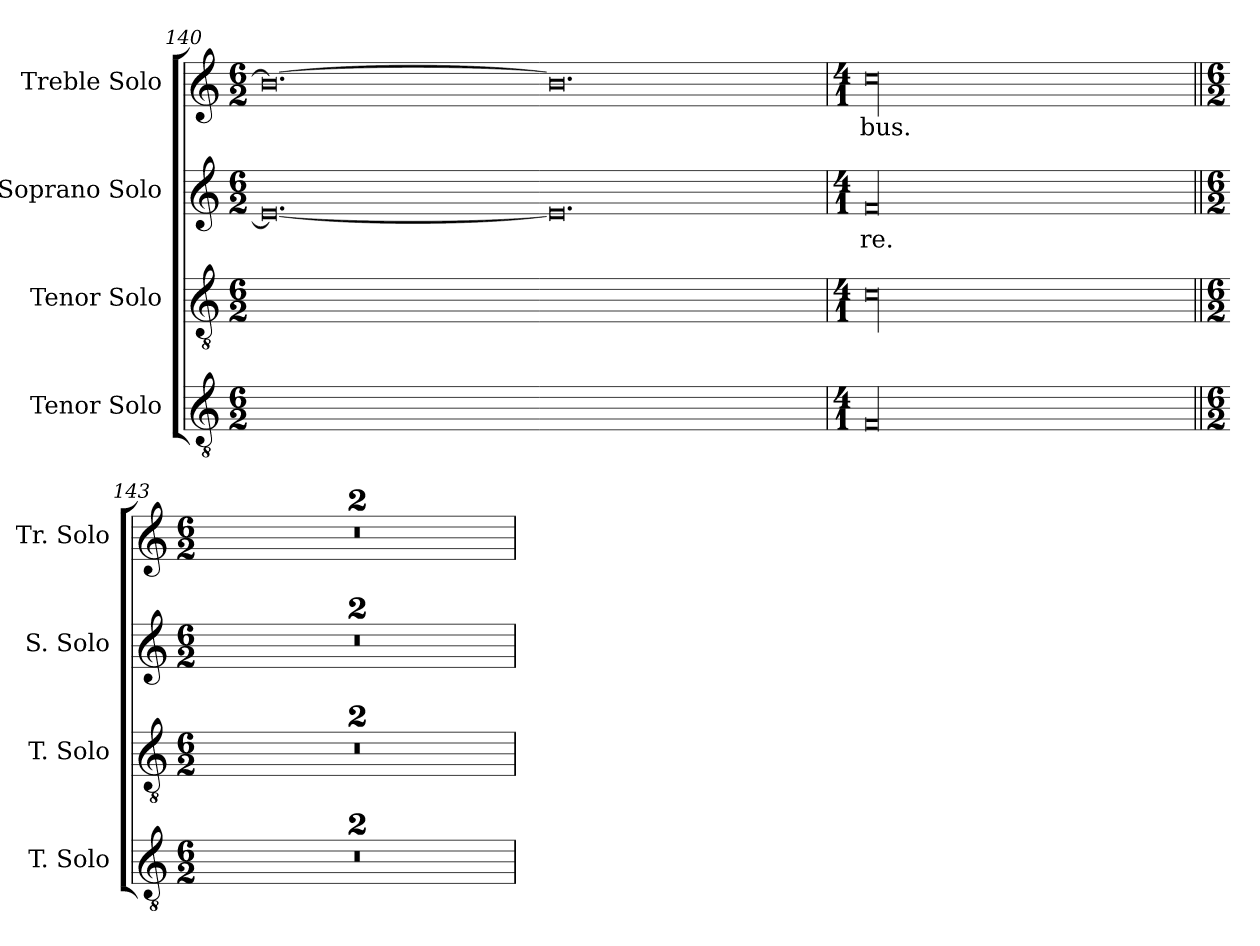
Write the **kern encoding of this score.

**kern	**kern	**kern	**text	**kern	**text
*part4	*part3	*part2	*part2	*part1	*part1
*staff4	*staff3	*staff2	*staff2	*staff1	*staff1
*I"Tenor Solo	*I"Tenor Solo	*I"Soprano Solo	*	*I"Treble Solo	*
*I'T. Solo	*I'T. Solo	*I'S. Solo	*	*I'Tr. Solo	*
*clefGv2	*clefGv2	*clefG2	*	*clefG2	*
*ITrd7c12	*ITrd7c12	*	*	*	*
*k[]	*k[]	*k[]	*	*k[]	*
*C:	*C:	*C:	*	*C:	*
*M6/2	*M6/2	*M6/2	*	*M6/2	*
=140	=140	=140	=140	=140	=140
0.GGiyy_<	0.BBiyy_<	0.ei_<	.	0.bi_<	.
=141-	=141-	=141-	=141-	=141-	=141-
0.GGiyy]	0.BBiyy]	0.ei]	.	0.bi]	.
=142	=142	=142	=142	=142	=142
*M4/1	*M4/1	*M4/1	*	*M4/1	*
!	!	!	!LO:LY:b:color=#000000	!	!
!	!	!	!	!	!LO:LY:b:color=#000000
00FFi	00Ci	00fi	-re.	00cci	-bus.
=143||	=143||	=143||	=143||	=143||	=143||
*M6/2	*M6/2	*M6/2	*	*M6/2	*
!LO:N:vis=1	!LO:N:vis=1	!LO:N:vis=1	!	!LO:N:vis=1	!
0.r	0.r	0.r	.	0.r	.
=144	=144	=144	=144	=144	=144
!LO:N:vis=1	!LO:N:vis=1	!LO:N:vis=1	!	!LO:N:vis=1	!
0.r	0.r	0.r	.	0.r	.
=	=	=	=	=	=
*-	*-	*-	*-	*-	*-
